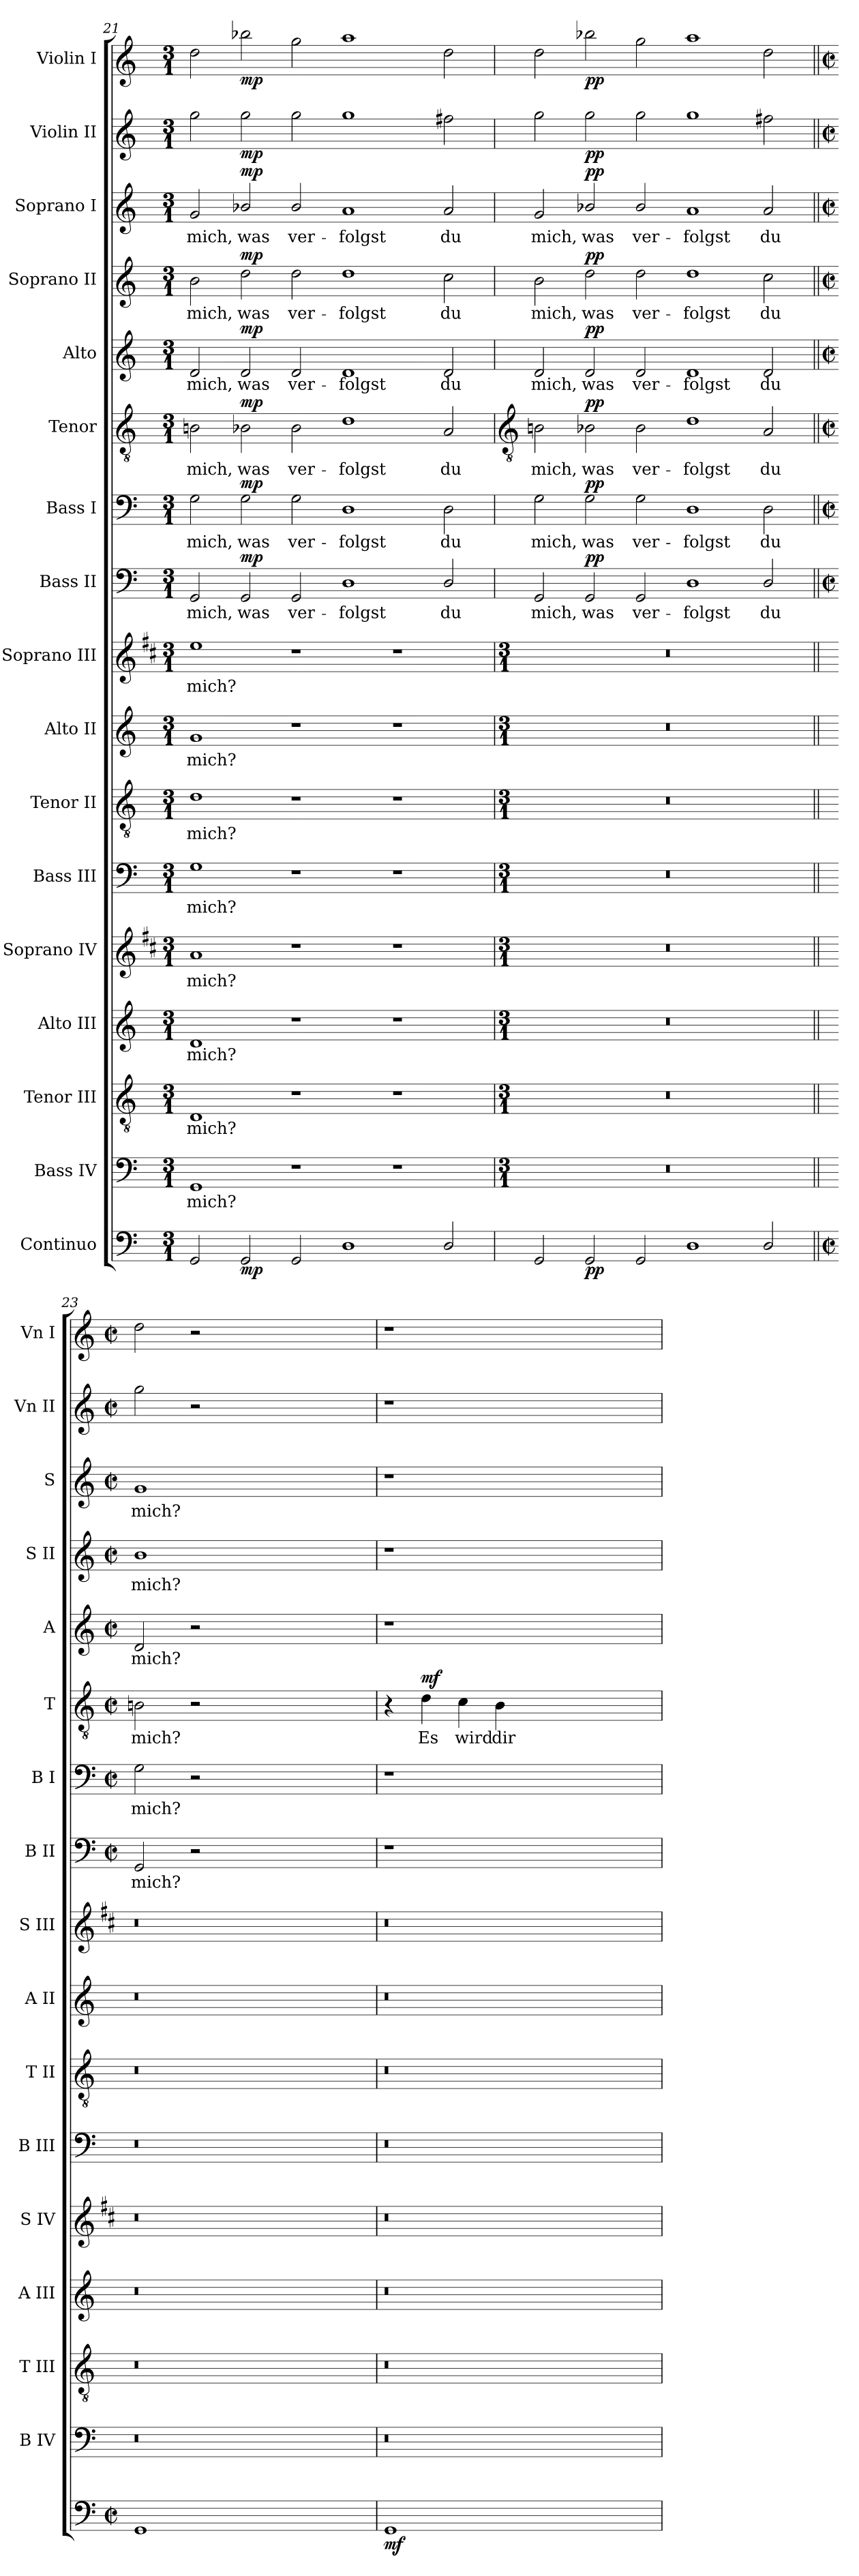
**kern	**dynam	**kern	**text	**kern	**text	**kern	**text	**kern	**text	**kern	**text	**kern	**text	**kern	**text	**kern	**text	**kern	**text	**dynam	**kern	**text	**dynam	**kern	**text	**dynam	**kern	**text	**dynam	**kern	**text	**dynam	**kern	**text	**dynam	**kern	**dynam	**kern	**dynam
*part17	*part17	*part16	*part16	*part15	*part15	*part14	*part14	*part13	*part13	*part12	*part12	*part11	*part11	*part10	*part10	*part9	*part9	*part8	*part8	*part8	*part7	*part7	*part7	*part6	*part6	*part6	*part5	*part5	*part5	*part4	*part4	*part4	*part3	*part3	*part3	*part2	*part2	*part1	*part1
*staff17	*staff17	*staff16	*staff16	*staff15	*staff15	*staff14	*staff14	*staff13	*staff13	*staff12	*staff12	*staff11	*staff11	*staff10	*staff10	*staff9	*staff9	*staff8	*staff8	*staff8	*staff7	*staff7	*staff7	*staff6	*staff6	*staff6	*staff5	*staff5	*staff5	*staff4	*staff4	*staff4	*staff3	*staff3	*staff3	*staff2	*staff2	*staff1	*staff1
*I"Continuo	*	*I"Bass IV	*	*I"Tenor III	*	*I"Alto III	*	*I"Soprano IV	*	*I"Bass III	*	*I"Tenor II	*	*I"Alto II	*	*I"Soprano III	*	*I"Bass II	*	*	*I"Bass I	*	*	*I"Tenor	*	*	*I"Alto	*	*	*I"Soprano II	*	*	*I"Soprano I	*	*	*I"Violin II	*	*I"Violin I	*
*	*	*I'B IV	*	*I'T III	*	*I'A III	*	*I'S IV	*	*I'B III	*	*I'T II	*	*I'A II	*	*I'S III	*	*I'B II	*	*	*I'B I	*	*	*I'T	*	*	*I'A	*	*	*I'S II	*	*	*I'S	*	*	*I'Vn II	*	*I'Vn I	*
*clefF4	*	*clefF4	*	*clefGv2	*	*clefG2	*	*clefG2	*	*clefF4	*	*clefGv2	*	*clefG2	*	*clefG2	*	*clefF4	*	*	*clefF4	*	*	*clefGv2	*	*	*clefG2	*	*	*clefG2	*	*	*clefG2	*	*	*clefG2	*	*clefG2	*
*	*	*	*	*	*	*	*	*ITrd1c2	*	*	*	*	*	*	*	*ITrd1c2	*	*	*	*	*	*	*	*	*	*	*	*	*	*	*	*	*	*	*	*	*	*	*
*k[]	*	*k[]	*	*k[]	*	*k[]	*	*k[]	*	*k[]	*	*k[]	*	*k[]	*	*k[]	*	*k[]	*	*	*k[]	*	*	*k[]	*	*	*k[]	*	*	*k[]	*	*	*k[]	*	*	*k[]	*	*k[]	*
*C:	*	*C:	*	*C:	*	*C:	*	*C:	*	*C:	*	*C:	*	*C:	*	*C:	*	*C:	*	*	*C:	*	*	*C:	*	*	*C:	*	*	*C:	*	*	*C:	*	*	*C:	*	*C:	*
*M3/1	*	*M3/1	*	*M3/1	*	*M3/1	*	*M3/1	*	*M3/1	*	*M3/1	*	*M3/1	*	*M3/1	*	*M3/1	*	*	*M3/1	*	*	*M3/1	*	*	*M3/1	*	*	*M3/1	*	*	*M3/1	*	*	*M3/1	*	*M3/1	*
=21	=21	=21	=21	=21	=21	=21	=21	=21	=21	=21	=21	=21	=21	=21	=21	=21	=21	=21	=21	=21	=21	=21	=21	=21	=21	=21	=21	=21	=21	=21	=21	=21	=21	=21	=21	=21	=21	=21	=21
!	!	!	!LO:LY:b	!	!LO:LY:b	!	!LO:LY:b	!	!LO:LY:b	!	!LO:LY:b	!	!LO:LY:b	!	!LO:LY:b	!	!LO:LY:b	!	!LO:LY:b	!	!	!LO:LY:b	!	!	!LO:LY:b	!	!	!LO:LY:b	!	!	!LO:LY:b	!	!	!LO:LY:b	!	!	!	!	!
2GG	.	1GG	mich?	1D	mich?	1d	mich?	1g	mich?	1G	mich?	1d	mich?	1g	mich?	1dd	mich?	2GG	mich,	.	2G	mich,	.	2Bn\	mich,	.	2d/	mich,	.	2b	mich,	.	2g	mich,	.	2gg	.	2dd	.
!	!LO:DY:b	!	!	!	!	!	!	!	!	!	!	!	!	!	!	!	!	!	!LO:LY:b	!LO:DY:b	!	!LO:LY:b	!LO:DY:b	!	!LO:LY:b	!LO:DY:b	!	!LO:LY:b	!LO:DY:b	!	!LO:LY:b	!LO:DY:b	!	!LO:LY:b	!LO:DY:b	!	!LO:DY:b	!	!LO:DY:b
2GG	mp	.	.	.	.	.	.	.	.	.	.	.	.	.	.	.	.	2GG	was	mp	2G	was	mp	2B-X	was	mp	2d/	was	mp	2dd	was	mp	2b-X/	was	mp	2gg	mp	2bb-X	mp
!	!	!	!	!	!	!	!	!	!	!	!	!	!	!	!	!	!	!	!LO:LY:b	!	!	!LO:LY:b	!	!	!LO:LY:b	!	!	!LO:LY:b	!	!	!LO:LY:b	!	!	!LO:LY:b	!	!	!	!	!
2GG	.	1r	.	1r	.	1r	.	1r	.	1r	.	1r	.	1r	.	1r	.	2GG	ver-	.	2G	ver-	.	2B-\	ver-	.	2d/	ver-	.	2dd	ver-	.	2b-/	ver-	.	2gg	.	2gg	.
!	!	!	!	!	!	!	!	!	!	!	!	!	!	!	!	!	!	!	!LO:LY:b	!	!	!LO:LY:b	!	!	!LO:LY:b	!	!	!LO:LY:b	!	!	!LO:LY:b	!	!	!LO:LY:b	!	!	!	!	!
1D	.	.	.	.	.	.	.	.	.	.	.	.	.	.	.	.	.	1D\	-folgst	.	1D	-folgst	.	1d\	-folgst	.	1d\	-folgst	.	1dd	-folgst	.	1a	-folgst	.	1gg	.	1aa	.
.	.	1r	.	1r	.	1r	.	1r	.	1r	.	1r	.	1r	.	1r	.	.	.	.	.	.	.	.	.	.	.	.	.	.	.	.	.	.	.	.	.	.	.
!	!	!	!	!	!	!	!	!	!	!	!	!	!	!	!	!	!	!	!LO:LY:b	!	!	!LO:LY:b	!	!	!LO:LY:b	!	!	!LO:LY:b	!	!	!LO:LY:b	!	!	!LO:LY:b	!	!	!	!	!
2D/	.	.	.	.	.	.	.	.	.	.	.	.	.	.	.	.	.	2D/	du	.	2D	du	.	2A/	du	.	2d/	du	.	2cc	du	.	2a	du	.	2ff#X	.	2dd	.
!!LO:LB:g=z
=22	=22	=22	=22	=22	=22	=22	=22	=22	=22	=22	=22	=22	=22	=22	=22	=22	=22	=22	=22	=22	=22	=22	=22	=22	=22	=22	=22	=22	=22	=22	=22	=22	=22	=22	=22	=22	=22	=22	=22
*	*	*	*	*	*	*	*	*	*	*	*	*	*	*	*	*	*	*	*	*	*	*	*	*clefGv2	*	*	*	*	*	*	*	*	*	*	*	*	*	*	*
*	*	*M3/1	*	*M3/1	*	*M3/1	*	*M3/1	*	*M3/1	*	*M3/1	*	*M3/1	*	*M3/1	*	*	*	*	*	*	*	*	*	*	*	*	*	*	*	*	*	*	*	*	*	*	*
!	!	!	!	!	!	!	!	!	!	!	!	!	!	!	!	!	!	!	!LO:LY:b	!	!	!LO:LY:b	!	!	!LO:LY:b	!	!	!LO:LY:b	!	!	!LO:LY:b	!	!	!LO:LY:b	!	!	!	!	!
2GG	.	0.r	.	0.r	.	0.r	.	0.r	.	0.r	.	0.r	.	0.r	.	0.r	.	2GG	mich,	.	2G	mich,	.	2Bn\	mich,	.	2d/	mich,	.	2b	mich,	.	2g	mich,	.	2gg	.	2dd	.
!	!LO:DY:b	!	!	!	!	!	!	!	!	!	!	!	!	!	!	!	!	!	!LO:LY:b	!LO:DY:b	!	!LO:LY:b	!LO:DY:b	!	!LO:LY:b	!LO:DY:b	!	!LO:LY:b	!LO:DY:b	!	!LO:LY:b	!LO:DY:b	!	!LO:LY:b	!LO:DY:b	!	!LO:DY:b	!	!LO:DY:b
2GG	pp	.	.	.	.	.	.	.	.	.	.	.	.	.	.	.	.	2GG	was	pp	2G	was	pp	2B-X	was	pp	2d	was	pp	2dd	was	pp	2b-X/	was	pp	2gg	pp	2bb-X	pp
!	!	!	!	!	!	!	!	!	!	!	!	!	!	!	!	!	!	!	!LO:LY:b	!	!	!LO:LY:b	!	!	!LO:LY:b	!	!	!LO:LY:b	!	!	!LO:LY:b	!	!	!LO:LY:b	!	!	!	!	!
2GG	.	.	.	.	.	.	.	.	.	.	.	.	.	.	.	.	.	2GG	ver-	.	2G	ver-	.	2B-	ver-	.	2d	ver-	.	2dd	ver-	.	2b-/	ver-	.	2gg	.	2gg	.
!	!	!	!	!	!	!	!	!	!	!	!	!	!	!	!	!	!	!	!LO:LY:b	!	!	!LO:LY:b	!	!	!LO:LY:b	!	!	!LO:LY:b	!	!	!LO:LY:b	!	!	!LO:LY:b	!	!	!	!	!
1D	.	.	.	.	.	.	.	.	.	.	.	.	.	.	.	.	.	1D\	-folgst	.	1D	-folgst	.	1d	-folgst	.	1d	-folgst	.	1dd	-folgst	.	1a	-folgst	.	1gg	.	1aa	.
!	!	!	!	!	!	!	!	!	!	!	!	!	!	!	!	!	!	!	!LO:LY:b	!	!	!LO:LY:b	!	!	!LO:LY:b	!	!	!LO:LY:b	!	!	!LO:LY:b	!	!	!LO:LY:b	!	!	!	!	!
2D/	.	.	.	.	.	.	.	.	.	.	.	.	.	.	.	.	.	2D/	du	.	2D	du	.	2A/	du	.	2d/	du	.	2cc	du	.	2a	du	.	2ff#X	.	2dd	.
=23||	=23||	=23||	=23||	=23||	=23||	=23||	=23||	=23||	=23||	=23||	=23||	=23||	=23||	=23||	=23||	=23||	=23||	=23||	=23||	=23||	=23||	=23||	=23||	=23||	=23||	=23||	=23||	=23||	=23||	=23||	=23||	=23||	=23||	=23||	=23||	=23||	=23||	=23||	=23||
*M2/2	*	*	*	*	*	*	*	*	*	*	*	*	*	*	*	*	*	*M2/2	*	*	*M2/2	*	*	*M2/2	*	*	*M2/2	*	*	*M2/2	*	*	*M2/2	*	*	*M2/2	*	*M2/2	*
*met(c|)	*	*	*	*	*	*	*	*	*	*	*	*	*	*	*	*	*	*met(c|)	*	*	*met(c|)	*	*	*met(c|)	*	*	*met(c|)	*	*	*met(c|)	*	*	*met(c|)	*	*	*met(c|)	*	*met(c|)	*
!	!	!	!	!	!	!	!	!	!	!	!	!	!	!	!	!	!	!	!LO:LY:b	!	!	!LO:LY:b	!	!	!LO:LY:b	!	!	!LO:LY:b	!	!	!LO:LY:b	!	!	!LO:LY:b	!	!	!	!	!
1GG	.	0.r	.	0.r	.	0.r	.	0.r	.	0.r	.	0.r	.	0.r	.	0.r	.	2GG	mich?	.	2G	mich?	.	2Bn\	mich?	.	2d/	mich?	.	1b	mich?	.	1g	mich?	.	2gg	.	2dd	.
.	.	.	.	.	.	.	.	.	.	.	.	.	.	.	.	.	.	2r	.	.	2r	.	.	2r	.	.	2r	.	.	.	.	.	.	.	.	2r	.	2r	.
0ryy	.	.	.	.	.	.	.	.	.	.	.	.	.	.	.	.	.	0ryy	.	.	0ryy	.	.	0ryy	.	.	0ryy	.	.	0ryy	.	.	0ryy	.	.	0ryy	.	0ryy	.
=24	=24	=24	=24	=24	=24	=24	=24	=24	=24	=24	=24	=24	=24	=24	=24	=24	=24	=24	=24	=24	=24	=24	=24	=24	=24	=24	=24	=24	=24	=24	=24	=24	=24	=24	=24	=24	=24	=24	=24
!	!LO:DY:b	!	!	!	!	!	!	!	!	!	!	!	!	!	!	!	!	!	!	!	!	!	!	!	!	!	!	!	!	!	!	!	!	!	!	!	!	!	!
1GG	mf	0.r	.	0.r	.	0.r	.	0.r	.	0.r	.	0.r	.	0.r	.	0.r	.	1r	.	.	1r	.	.	4r	.	.	1r	.	.	1r	.	.	1r	.	.	1r	.	1r	.
!	!	!	!	!	!	!	!	!	!	!	!	!	!	!	!	!	!	!	!	!	!	!	!	!	!LO:LY:b	!LO:DY:b	!	!	!	!	!	!	!	!	!	!	!	!	!
.	.	.	.	.	.	.	.	.	.	.	.	.	.	.	.	.	.	.	.	.	.	.	.	4d\	Es	mf	.	.	.	.	.	.	.	.	.	.	.	.	.
!	!	!	!	!	!	!	!	!	!	!	!	!	!	!	!	!	!	!	!	!	!	!	!	!	!LO:LY:b	!	!	!	!	!	!	!	!	!	!	!	!	!	!
.	.	.	.	.	.	.	.	.	.	.	.	.	.	.	.	.	.	.	.	.	.	.	.	4c\	wird	.	.	.	.	.	.	.	.	.	.	.	.	.	.
!	!	!	!	!	!	!	!	!	!	!	!	!	!	!	!	!	!	!	!	!	!	!	!	!	!LO:LY:b	!	!	!	!	!	!	!	!	!	!	!	!	!	!
.	.	.	.	.	.	.	.	.	.	.	.	.	.	.	.	.	.	.	.	.	.	.	.	4B\	dir	.	.	.	.	.	.	.	.	.	.	.	.	.	.
0ryy	.	.	.	.	.	.	.	.	.	.	.	.	.	.	.	.	.	0ryy	.	.	0ryy	.	.	0ryy	.	.	0ryy	.	.	0ryy	.	.	0ryy	.	.	0ryy	.	0ryy	.
=	=	=	=	=	=	=	=	=	=	=	=	=	=	=	=	=	=	=	=	=	=	=	=	=	=	=	=	=	=	=	=	=	=	=	=	=	=	=	=
*-	*-	*-	*-	*-	*-	*-	*-	*-	*-	*-	*-	*-	*-	*-	*-	*-	*-	*-	*-	*-	*-	*-	*-	*-	*-	*-	*-	*-	*-	*-	*-	*-	*-	*-	*-	*-	*-	*-	*-
